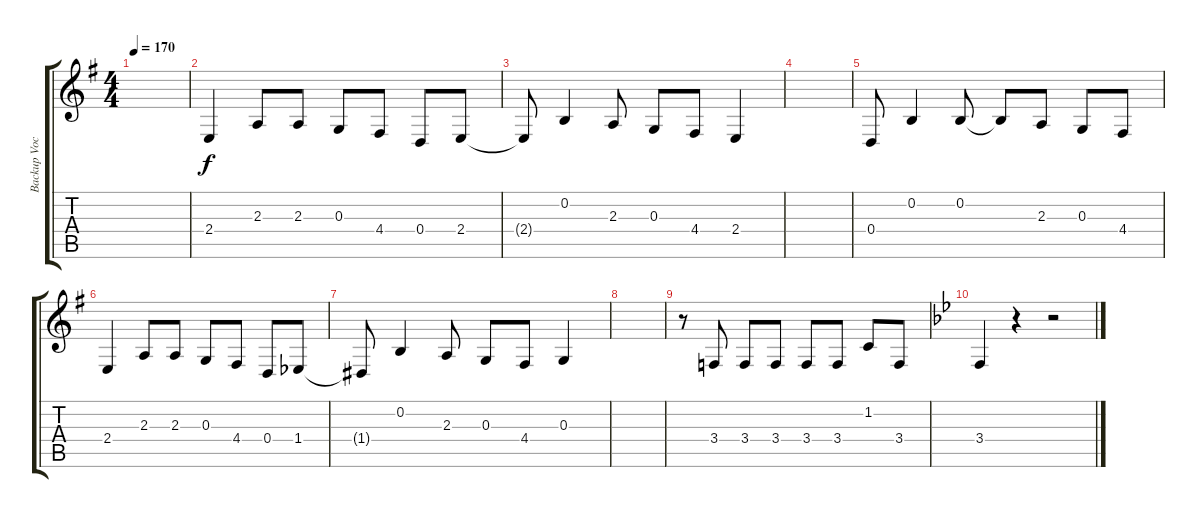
\track ("Backup Vocals" "Backup Voc") {instrument altosax}
\staff {score tabs}
\tuning (E4 B3 G3 D3 A2 E2) {hide}
\ts (4 4)
\tempo 170
\clef g2
\ks g
|
2.4.4 2.3.8 2.3.8 0.3.8 4.4.8 0.4.8 2.4.8 |
2.4{t}.8 0.2.4 2.3.8 0.3.8 4.4.8 2.4.4 |
|
0.4.8 0.2.4 0.2.8 0.2{t}.8 2.3.8 0.3.8 4.4.8 |
2.4.4 2.3.8 2.3.8 0.3.8 4.4.8 0.4.8 1.4{acc b}.8 |
1.4{t}.8 0.2.4 2.3.8 0.3.8 4.4.8 0.3.4 |
|
r.8 3.4.8 3.4.8 3.4.8 3.4.8 3.4.8 1.2.8 3.4.8 |
\ks bb
3.4.4 r.4 r.2
